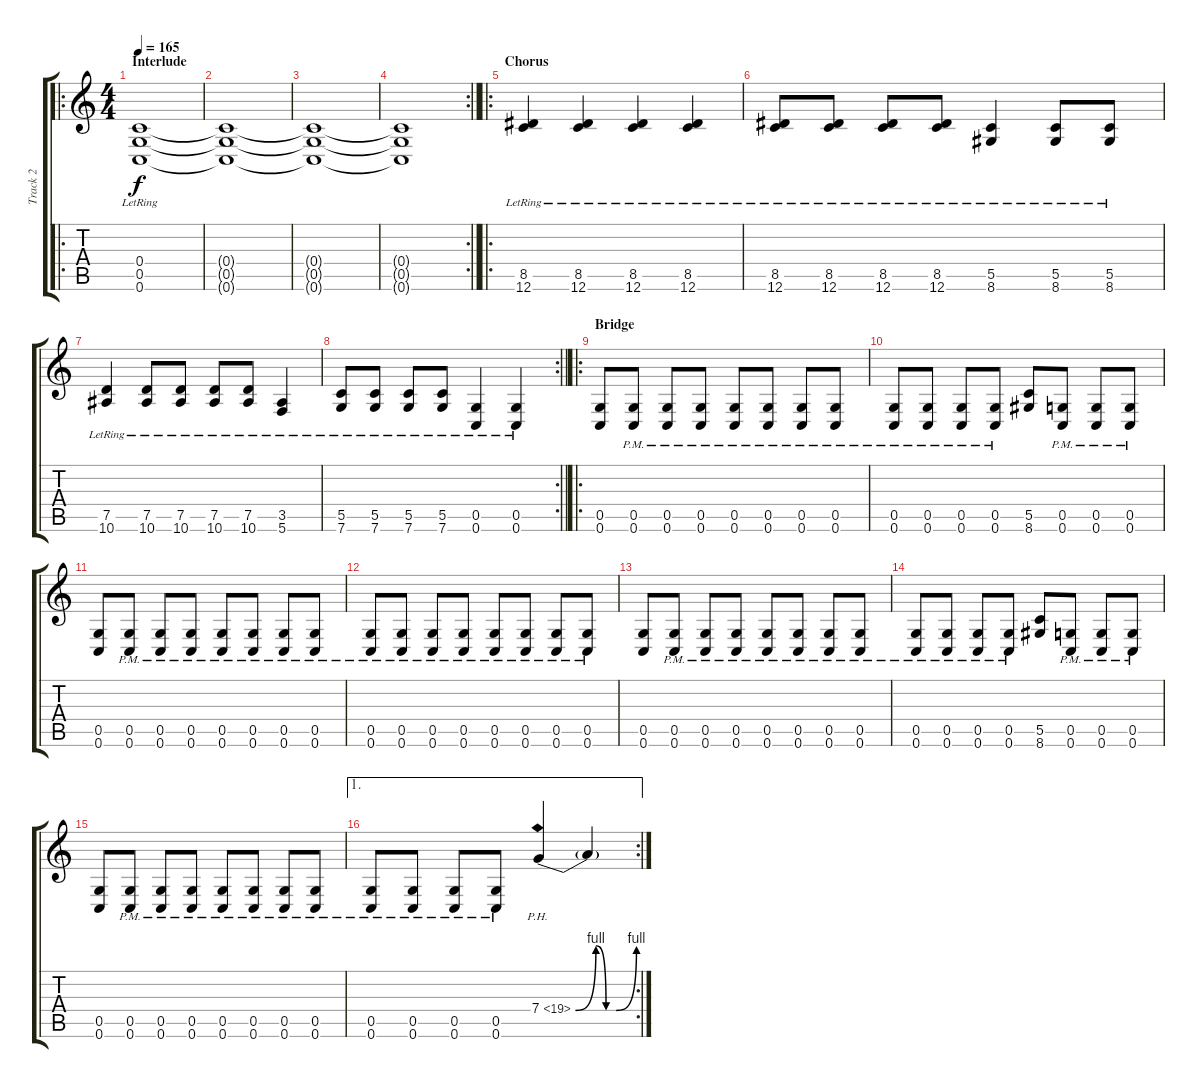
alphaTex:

\track ("Track 2" "Track 2") {instrument distortionguitar}
\staff {score tabs}
\tuning (D4 A3 F3 C3 G2 C2) {hide}
\ro
\ts (4 4)
\section ("" "Interlude")
\tempo 165
\clef g2
\ks c
(0.4{lr} 0.5{lr} 0.6{lr}).1{dy f} |
(0.4{t} 0.5{t} 0.6{t}).1 |
(0.4{t} 0.5{t} 0.6{t}).1 |
\rc 2
\barLineRight lightlight
(0.4{t} 0.5{t} 0.6{t}).1 |
\ro
\section ("" "Chorus")
(8.5{lr} 12.6{lr}).4 (8.5{lr} 12.6{lr}).4 (8.5{lr} 12.6{lr}).4 (8.5{lr} 12.6{lr}).4 |
(8.5{lr} 12.6{lr}).8 (8.5{lr} 12.6{lr}).8 (8.5{lr} 12.6{lr}).8 (8.5{lr} 12.6{lr}).8 (5.5{lr} 8.6{lr}).4 (5.5{lr} 8.6{lr}).8 (5.5{lr} 8.6{lr}).8 |
(7.5{lr} 10.6{lr}).4 (7.5{lr} 10.6{lr}).8 (7.5{lr} 10.6{lr}).8 (7.5{lr} 10.6{lr}).8 (7.5{lr} 10.6{lr}).8 (3.5{lr} 5.6{lr}).4 |
\rc 2
\barLineRight lightlight
(5.5{lr} 7.6{lr}).8 (5.5{lr} 7.6{lr}).8 (5.5{lr} 7.6{lr}).8 (5.5{lr} 7.6{lr}).8 (0.5{lr} 0.6{lr}).4 (0.5{lr} 0.6{lr}).4 |
\ro
\section ("" "Bridge")
(0.5 0.6).8 (0.5{pm} 0.6{pm}).8 (0.5{pm} 0.6{pm}).8 (0.5{pm} 0.6{pm}).8 (0.5{pm} 0.6{pm}).8 (0.5{pm} 0.6{pm}).8 (0.5{pm} 0.6{pm}).8 (0.5{pm} 0.6{pm}).8 |
(0.5{pm} 0.6{pm}).8 (0.5{pm} 0.6{pm}).8 (0.5{pm} 0.6{pm}).8 (0.5{pm} 0.6{pm}).8 (5.5 8.6).8 (0.5{pm} 0.6{pm}).8 (0.5{pm} 0.6{pm}).8 (0.5{pm} 0.6{pm}).8 |
(0.5 0.6).8 (0.5{pm} 0.6{pm}).8 (0.5{pm} 0.6{pm}).8 (0.5{pm} 0.6{pm}).8 (0.5{pm} 0.6{pm}).8 (0.5{pm} 0.6{pm}).8 (0.5{pm} 0.6{pm}).8 (0.5{pm} 0.6{pm}).8 |
(0.5{pm} 0.6{pm}).8 (0.5{pm} 0.6{pm}).8 (0.5{pm} 0.6{pm}).8 (0.5{pm} 0.6{pm}).8 (0.5{pm} 0.6{pm}).8 (0.5{pm} 0.6{pm}).8 (0.5{pm} 0.6{pm}).8 (0.5{pm} 0.6{pm}).8 |
(0.5 0.6).8 (0.5{pm} 0.6{pm}).8 (0.5{pm} 0.6{pm}).8 (0.5{pm} 0.6{pm}).8 (0.5{pm} 0.6{pm}).8 (0.5{pm} 0.6{pm}).8 (0.5{pm} 0.6{pm}).8 (0.5{pm} 0.6{pm}).8 |
(0.5{pm} 0.6{pm}).8 (0.5{pm} 0.6{pm}).8 (0.5{pm} 0.6{pm}).8 (0.5{pm} 0.6{pm}).8 (5.5 8.6).8 (0.5{pm} 0.6{pm}).8 (0.5{pm} 0.6{pm}).8 (0.5{pm} 0.6{pm}).8 |
(0.5 0.6).8 (0.5{pm} 0.6{pm}).8 (0.5{pm} 0.6{pm}).8 (0.5{pm} 0.6{pm}).8 (0.5{pm} 0.6{pm}).8 (0.5{pm} 0.6{pm}).8 (0.5{pm} 0.6{pm}).8 (0.5{pm} 0.6{pm}).8 |
\ae 1
\rc 2
(0.5{pm} 0.6{pm}).8 (0.5{pm} 0.6{pm}).8 (0.5{pm} 0.6{pm}).8 (0.5{pm} 0.6{pm}).8 7.4{be (custom 0 0 20 4 30 0 40 0 60 4) ph 12}.4 7.4{t}.4
